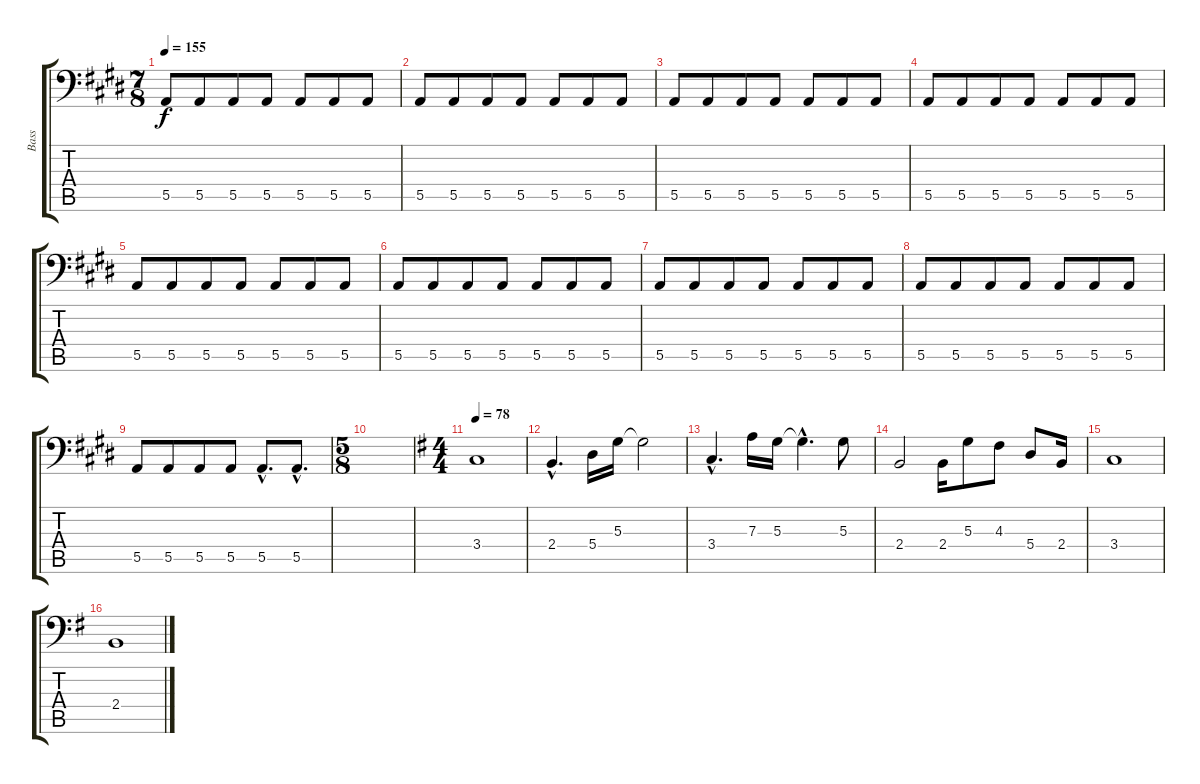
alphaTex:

\track ("Bass" "Bass") {instrument electricbassfinger}
\staff {score tabs}
\tuning (C3 G2 D2 A1 E1 B0) {hide}
\ts (7 8)
\tempo 155
\clef f4
\ks e
5.5.8{dy f} 5.5.8 5.5.8 5.5.8 5.5.8 5.5.8 5.5.8 |
5.5.8 5.5.8 5.5.8 5.5.8 5.5.8 5.5.8 5.5.8 |
5.5.8 5.5.8 5.5.8 5.5.8 5.5.8 5.5.8 5.5.8 |
5.5.8 5.5.8 5.5.8 5.5.8 5.5.8 5.5.8 5.5.8 |
5.5.8 5.5.8 5.5.8 5.5.8 5.5.8 5.5.8 5.5.8 |
5.5.8 5.5.8 5.5.8 5.5.8 5.5.8 5.5.8 5.5.8 |
5.5.8 5.5.8 5.5.8 5.5.8 5.5.8 5.5.8 5.5.8 |
5.5.8 5.5.8 5.5.8 5.5.8 5.5.8 5.5.8 5.5.8 |
5.5.8 5.5.8 5.5.8 5.5.8 5.5{hac}.8{d} 5.5{hac}.8{d} |
\ts (5 8)
|
\ts (4 4)
\tempo 78
\ks g
3.4.1 |
2.4{hac}.4{d} 5.4.16 5.3.16 5.3{t}.2 |
3.4{hac}.4{d} 7.3.16 5.3.16 5.3{hac t}.4{d} 5.3.8 |
2.4.2 2.4.16 5.3.8 4.3.8 5.4.8 2.4.16 |
3.4.1 |
2.4.1
